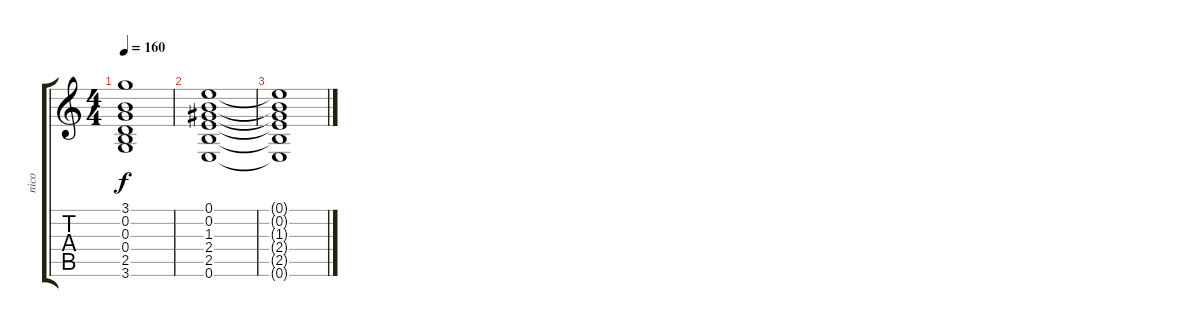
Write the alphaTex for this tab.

\track ("nico" "nico") {instrument distortionguitar}
\staff {score tabs}
\tuning (E4 B3 G3 D3 A2 E2) {hide}
\ts (4 4)
\tempo 160
\clef g2
\ks c
(3.1 0.2 0.3 0.4 2.5 3.6).1{dy f} |
(0.1 0.2 1.3 2.4 2.5 0.6).1 |
(0.1{t} 0.2{t} 1.3{t} 2.4{t} 2.5{t} 0.6{t}).1
